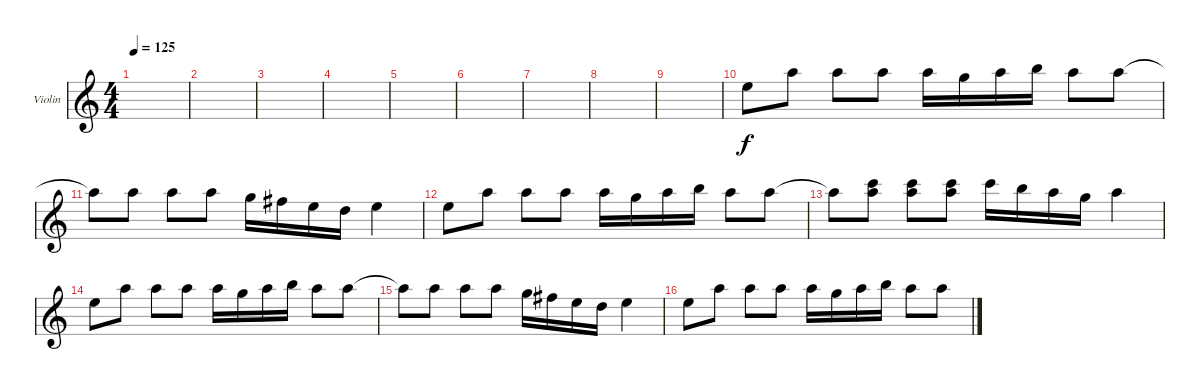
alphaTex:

\defaultSystemsLayout 4
\bracketExtendMode groupsimilarinstruments
\firstSystemTrackNameOrientation horizontal
\otherSystemsTrackNameOrientation horizontal
\track ("Violin 1" "Violin") {instrument violin}
\staff {score}
\tuning (E5 A4 D4 G3)
\ts (4 4)
\tempo 125
\clef g2
\ks c
|
|
|
|
|
|
|
|
|
7.2.8 5.1.8 5.1.8 5.1.8 5.1.16 3.1.16 5.1.16 7.1.16 5.1.8 5.1.8 |
5.1{t}.8 5.1.8 5.1.8 5.1.8 3.1.16 2.1.16 7.2.16 5.2.16 7.2.4 |
7.2.8 5.1.8 5.1.8 5.1.8 5.1.16 3.1.16 5.1.16 7.1.16 5.1.8 5.1.8 |
5.1{t}.8 (8.1 12.2).8 (8.1 12.2).8 (8.1 12.2).8 8.1.16 7.1.16 5.1.16 3.1.16 5.1.4 |
7.2.8 5.1.8 5.1.8 5.1.8 5.1.16 3.1.16 5.1.16 7.1.16 5.1.8 5.1.8 |
5.1{t}.8 5.1.8 5.1.8 5.1.8 3.1.16 2.1.16 7.2.16 5.2.16 7.2.4 |
7.2.8 5.1.8 5.1.8 5.1.8 5.1.16 3.1.16 5.1.16 7.1.16 5.1.8 5.1.8
